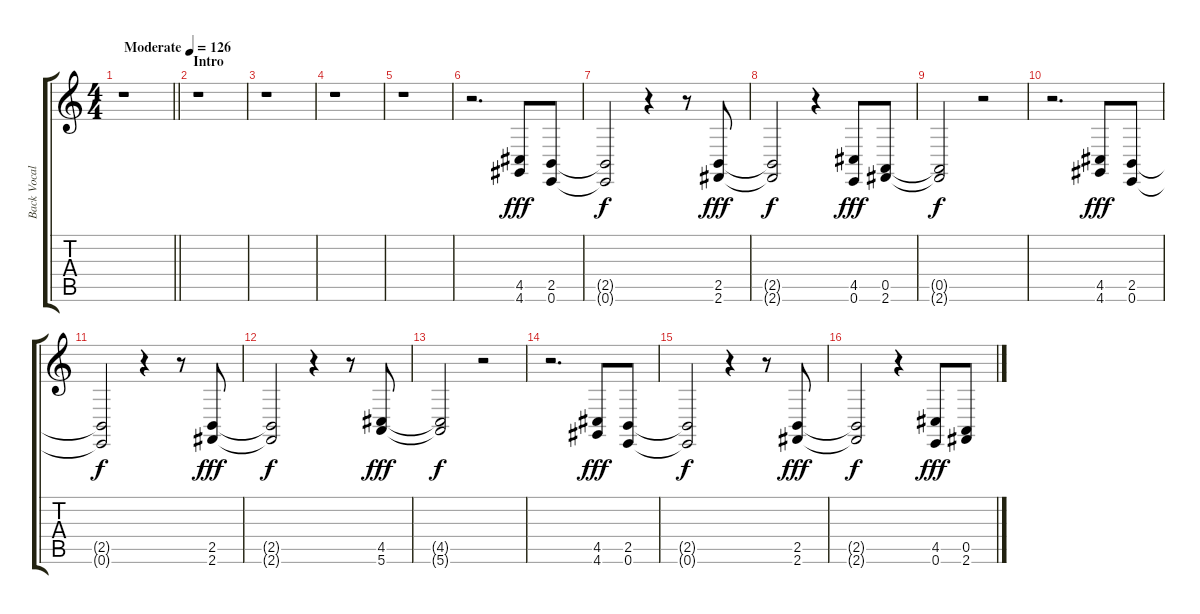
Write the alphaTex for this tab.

\track ("Back Vocals 1" "Back Vocal") {instrument synthvoice}
\staff {score tabs}
\tuning (E4 B3 G3 D3 A2 E2) {hide}
\ts (4 4)
\tempo (126 "Moderate")
\clef g2
\barLineRight lightlight
\ks c
r.1{dy fff instrument synthvoice} |
\section ("" "Intro")
r.1 |
r.1 |
r.1 |
r.1 |
r.2{d} (4.5 4.6).8 (2.5 0.6).8 |
(2.5{t} 0.6{t}).2{dy f} r.4 r.8 (2.5 2.6).8{dy fff} |
(2.5{t} 2.6{t}).2{dy f} r.4 (4.5 0.6).8{dy fff} (0.5 2.6).8 |
(0.5{t} 2.6{t}).2{dy f} r.2 |
r.2{d} (4.5 4.6).8{dy fff} (2.5 0.6).8 |
(2.5{t} 0.6{t}).2{dy f} r.4 r.8 (2.5 2.6).8{dy fff} |
(2.5{t} 2.6{t}).2{dy f} r.4 r.8 (4.5 5.6).8{dy fff} |
(4.5{t} 5.6{t}).2{dy f} r.2 |
r.2{d} (4.5 4.6).8{dy fff} (2.5 0.6).8 |
(2.5{t} 0.6{t}).2{dy f} r.4 r.8 (2.5 2.6).8{dy fff} |
(2.5{t} 2.6{t}).2{dy f} r.4 (4.5 0.6).8{dy fff} (0.5 2.6).8
